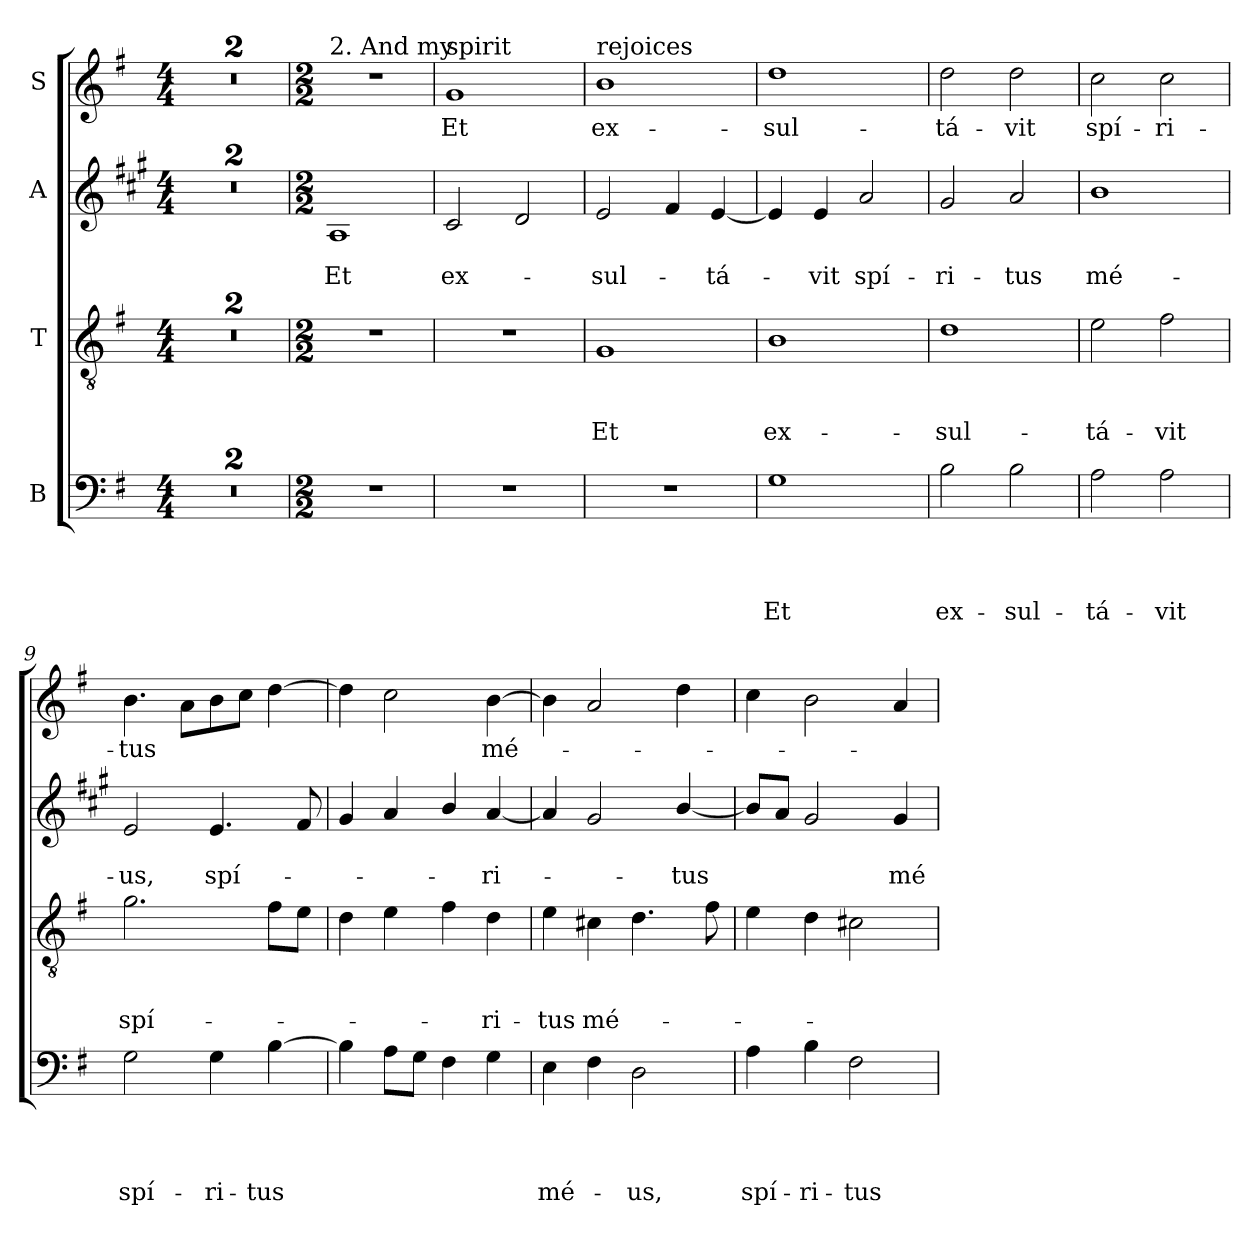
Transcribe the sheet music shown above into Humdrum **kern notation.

**kern	**text	**text	**text	**text	**kern	**text	**text	**text	**kern	**text	**text	**kern	**text
*part4	*part4	*part4	*part4	*part4	*part3	*part3	*part3	*part3	*part2	*part2	*part2	*part1	*part1
*staff4	*staff4	*staff4	*staff4	*staff4	*staff3	*staff3	*staff3	*staff3	*staff2	*staff2	*staff2	*staff1	*staff1
*I"B	*	*	*	*	*I"T	*	*	*	*I"A	*	*	*I"S	*
*clefF4	*	*	*	*	*clefGv2	*	*	*	*clefG2	*	*	*clefG2	*
*	*	*	*	*	*	*	*	*	*ITrd1c2	*	*	*	*
*k[f#]	*	*	*	*	*k[f#]	*	*	*	*k[f#]	*	*	*k[f#]	*
*G:	*	*	*	*	*G:	*	*	*	*G:	*	*	*G:	*
*M4/4	*	*	*	*	*M4/4	*	*	*	*M4/4	*	*	*M4/4	*
=1	=1	=1	=1	=1	=1	=1	=1	=1	=1	=1	=1	=1	=1
1r	.	.	.	.	1r	.	.	.	1r	.	.	1r	.
=2	=2	=2	=2	=2	=2	=2	=2	=2	=2	=2	=2	=2	=2
1r	.	.	.	.	1r	.	.	.	1r	.	.	1r	.
=3	=3	=3	=3	=3	=3	=3	=3	=3	=3	=3	=3	=3	=3
*M2/2	*	*	*	*	*M2/2	*	*	*	*M2/2	*	*	*M2/2	*
!	!	!	!	!	!	!	!	!	!	!	!	!LO:TX:a:t=2. And my	!
!	!	!	!	!	!	!	!	!	!	!	!LO:LY:b	!	!
1r	.	.	.	.	1r	.	.	.	1G	.	Et	1r	.
=4	=4	=4	=4	=4	=4	=4	=4	=4	=4	=4	=4	=4	=4
!	!	!	!	!	!	!	!	!	!	!	!	!LO:TX:a:t=spirit	!
!	!	!	!	!	!	!	!	!	!	!	!LO:LY:b	!	!LO:LY:b
1r	.	.	.	.	1r	.	.	.	2B/	.	ex-	1g	Et
.	.	.	.	.	.	.	.	.	2c/	.	.	.	.
=5	=5	=5	=5	=5	=5	=5	=5	=5	=5	=5	=5	=5	=5
!	!	!	!	!	!	!	!	!	!	!	!	!LO:TX:a:t=rejoices	!
!	!	!	!	!	!	!	!	!LO:LY:b	!	!	!LO:LY:b	!	!LO:LY:b
1r	.	.	.	.	1G	.	.	Et	2d/	.	-sul-	1b	ex-
.	.	.	.	.	.	.	.	.	4e/	.	.	.	.
!	!	!	!	!	!	!	!	!	!	!	!LO:LY:b	!	!
.	.	.	.	.	.	.	.	.	[4d/	.	-tá-	.	.
=6	=6	=6	=6	=6	=6	=6	=6	=6	=6	=6	=6	=6	=6
!	!	!	!	!LO:LY:b	!	!	!	!LO:LY:b	!	!	!	!	!LO:LY:b
1G	.	.	.	Et	1B	.	.	ex-	4d/]	.	.	1dd	-sul-
!	!	!	!	!	!	!	!	!	!	!	!LO:LY:b	!	!
.	.	.	.	.	.	.	.	.	4d/	.	-vit	.	.
!	!	!	!	!	!	!	!	!	!	!	!LO:LY:b	!	!
.	.	.	.	.	.	.	.	.	2g/	.	spí-	.	.
!!LO:LB:g=z
=7	=7	=7	=7	=7	=7	=7	=7	=7	=7	=7	=7	=7	=7
!	!	!	!	!LO:LY:b	!	!	!	!LO:LY:b	!	!	!LO:LY:b	!	!LO:LY:b
2B\	.	.	.	ex-	1d	.	.	-sul-	2f#/	.	-ri-	2dd\	-tá-
!	!	!	!	!LO:LY:b	!	!	!	!	!	!	!LO:LY:b	!	!LO:LY:b
2B\	.	.	.	-sul-	.	.	.	.	2g/	.	-tus	2dd\	-vit
=8	=8	=8	=8	=8	=8	=8	=8	=8	=8	=8	=8	=8	=8
!	!	!	!	!LO:LY:b	!	!	!	!LO:LY:b	!	!	!LO:LY:b	!	!LO:LY:b
2A\	.	.	.	-tá-	2e\	.	.	-tá-	1a	.	mé-	2cc\	spí-
!	!	!	!	!LO:LY:b	!	!	!	!LO:LY:b	!	!	!	!	!LO:LY:b
2A\	.	.	.	-vit	2f#\	.	.	-vit	.	.	.	2cc\	-ri-
=9	=9	=9	=9	=9	=9	=9	=9	=9	=9	=9	=9	=9	=9
!	!	!	!	!LO:LY:b	!	!	!	!LO:LY:b	!	!	!LO:LY:b	!	!LO:LY:b
2G\	.	.	.	spí-	2.g\	.	.	spí-	2d/	.	-us,	4.b\	-tus
.	.	.	.	.	.	.	.	.	.	.	.	8a\L	.
!	!	!	!	!LO:LY:b	!	!	!	!	!	!	!LO:LY:b	!	!
4G\	.	.	.	-ri-	.	.	.	.	4.d/	.	spí-	8b\	.
.	.	.	.	.	.	.	.	.	.	.	.	8cc\J	.
!	!	!	!	!LO:LY:b	!	!	!	!	!	!	!	!	!
[4B\	.	.	.	-tus	8f#\L	.	.	.	.	.	.	[4dd\	.
.	.	.	.	.	8e\J	.	.	.	8e/	.	.	.	.
=10	=10	=10	=10	=10	=10	=10	=10	=10	=10	=10	=10	=10	=10
4B\]	.	.	.	.	4d\	.	.	.	4f#/	.	.	4dd\]	.
8A\L	.	.	.	.	4e\	.	.	.	4g/	.	.	2cc\	.
8G\J	.	.	.	.	.	.	.	.	.	.	.	.	.
4F#\	.	.	.	.	4f#\	.	.	.	4a/	.	.	.	.
!	!	!	!	!	!	!	!	!LO:LY:b	!	!	!LO:LY:b	!	!LO:LY:b
4G\	.	.	.	.	4d\	.	.	-ri-	[4g/	.	-ri-	[4b\	mé-
=11	=11	=11	=11	=11	=11	=11	=11	=11	=11	=11	=11	=11	=11
!	!	!	!	!LO:LY:b	!	!	!	!LO:LY:b	!	!	!	!	!
4E\	.	.	.	mé-	4e\	.	.	-tus	4g/]	.	.	4b\]	.
!	!	!	!	!	!	!	!	!LO:LY:b	!	!	!	!	!
4F#\	.	.	.	.	4c#\	.	.	mé-	2f#/	.	.	2a/	.
!	!	!	!	!LO:LY:b	!	!	!	!	!	!	!	!	!
2D\	.	.	.	-us,	4.d\	.	.	.	.	.	.	.	.
!	!	!	!	!	!	!	!	!	!	!	!LO:LY:b	!	!
.	.	.	.	.	.	.	.	.	[4a/	.	-tus	4dd\	.
.	.	.	.	.	8f#\	.	.	.	.	.	.	.	.
=12	=12	=12	=12	=12	=12	=12	=12	=12	=12	=12	=12	=12	=12
!	!	!	!	!LO:LY:b	!	!	!	!	!	!	!	!	!
4A\	.	.	.	spí-	4e\	.	.	.	8a/L]	.	.	4cc\	.
.	.	.	.	.	.	.	.	.	8g/J	.	.	.	.
!	!	!	!	!LO:LY:b	!	!	!	!	!	!	!	!	!
4B\	.	.	.	-ri-	4d\	.	.	.	2f#/	.	.	2b\	.
!	!	!	!	!LO:LY:b	!	!	!	!	!	!	!	!	!
2F#\	.	.	.	-tus	2c#\	.	.	.	.	.	.	.	.
!	!	!	!	!	!	!	!	!	!	!	!LO:LY:b	!	!
.	.	.	.	.	.	.	.	.	4f#/	.	mé-	4a/	.
=	=	=	=	=	=	=	=	=	=	=	=	=	=
*-	*-	*-	*-	*-	*-	*-	*-	*-	*-	*-	*-	*-	*-
